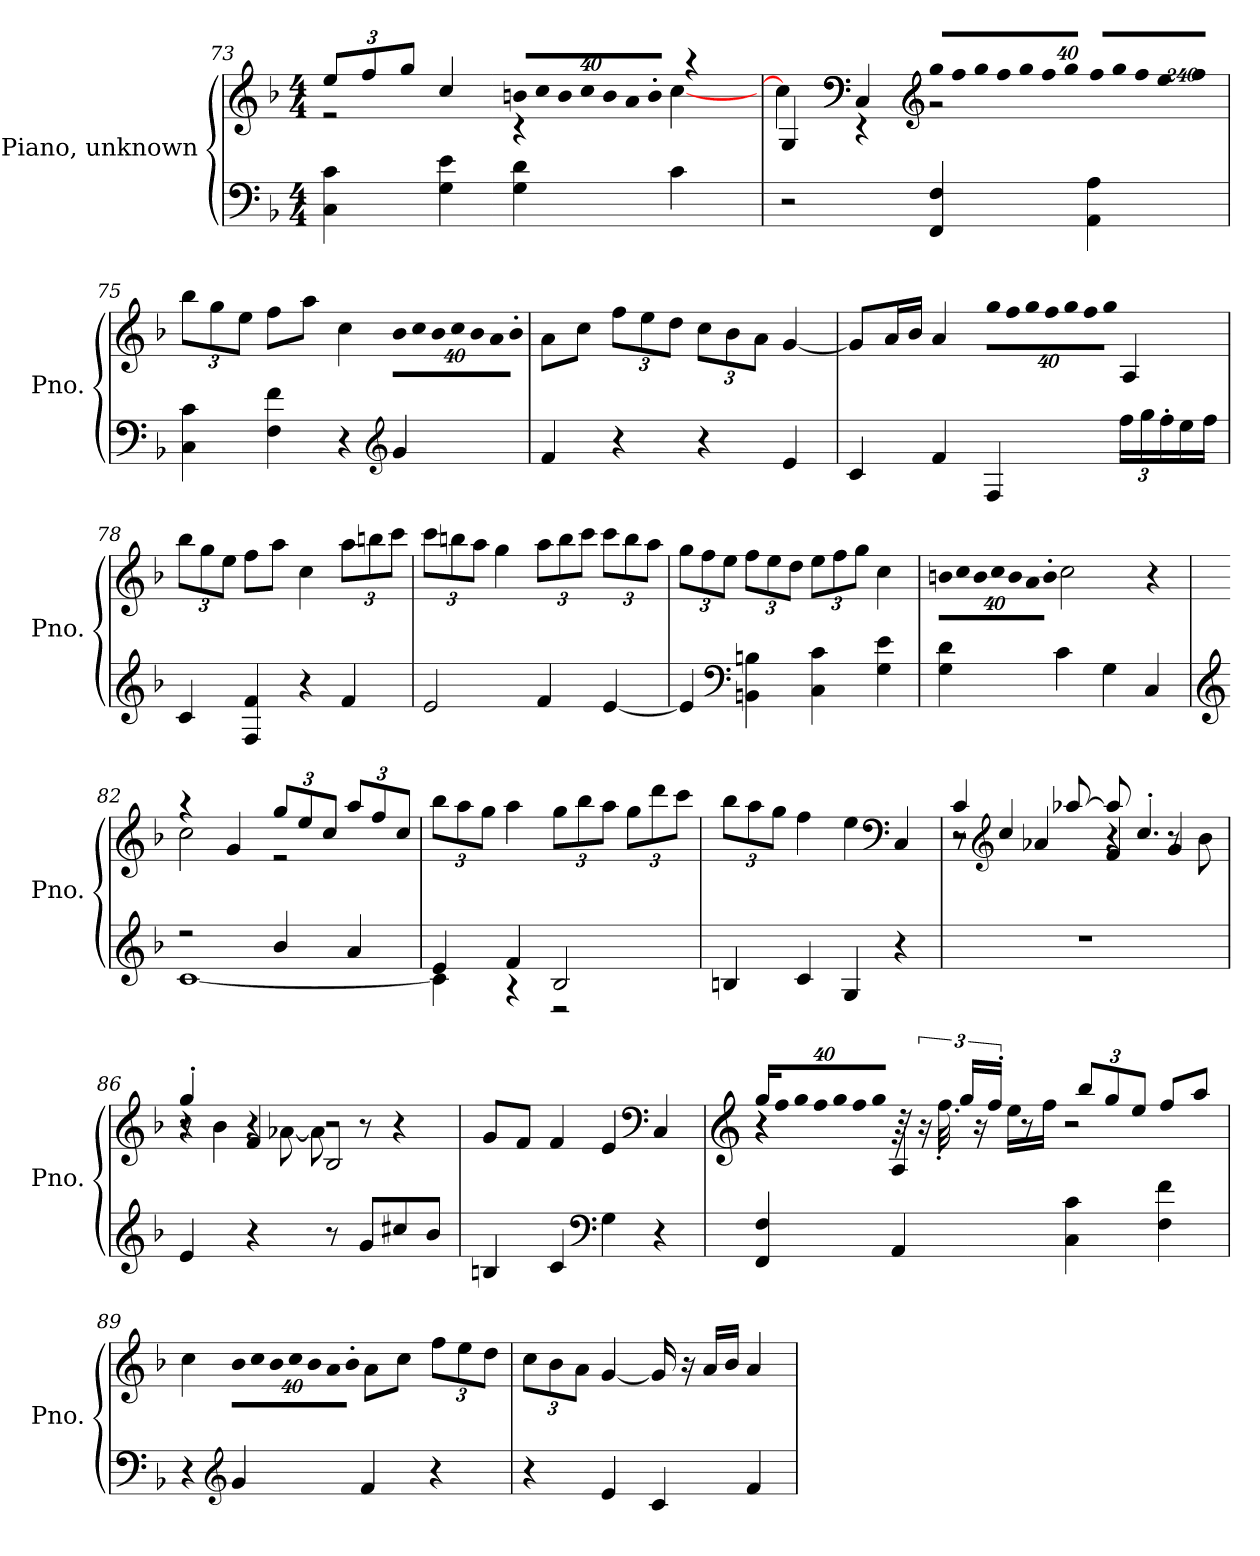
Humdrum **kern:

**kern	**kern
*part1	*part1
*staff2	*staff1
*I"Piano, unknown	*
*I'Pno.	*
!!LO:LB:g=z
*clefF4	*clefG2
*k[b-]	*k[b-]
*M4/4	*M4/4
*	*Xbrackettup
=73	=73
*	*^
4C\ 4c\	12ee/L	2r
.	12ff/	.
.	12gg/J	.
4G\ 4e\	4cc/	.
!	!LO:N:vis=32	!
4G\ 4d\	640%23bn/LLL	4r
!	!LO:N:vis=32	!
.	640%23cc/	.
!	!LO:N:vis=32	!
.	640%23b/	.
!	!LO:N:vis=32	!
.	640%23cc/	.
!	!LO:N:vis=32	!
.	640%23b/	.
!	!LO:N:vis=32	!
.	640%23a/	.
!	!LO:N:vis=32	!
.	640%23b'/JJJ	.
4c\	.	[4cc\
.	4r	.
640ryy	.	640ryy
=74	=74	=74
2r	4G/	4cc\]
*	*clefF4	*
.	4C/	4r
*	*clefG2	*
!	!LO:N:vis=32	!
4FF/ 4F/	640%23gg/LLL	2r
!	!LO:N:vis=32	!
.	640%23ff/	.
!	!LO:N:vis=32	!
.	640%23gg/	.
!	!LO:N:vis=32	!
.	640%23ff/	.
!	!LO:N:vis=32	!
.	640%23gg/	.
!	!LO:N:vis=32	!
.	640%23ff/	.
!	!LO:N:vis=32	!
.	640%23gg/JJJ	.
4AA\ 4A\	.	.
!	!LO:N:vis=32	!
.	640%23ff/LLL	.
!	!LO:N:vis=32	!
.	640%23gg/	.
!	!LO:N:vis=32	!
.	640%23ff/J	.
!	!LO:N:vis=16	!
.	1920%137ee/	.
!	!LO:N:vis=16	!
.	1920%137ff/JJ	.
480ryy	.	480ryy
*	*v	*v
=75	=75
4C\ 4c\	12bb-\L
.	12gg\
.	12ee\J
4F\ 4f\	8ff\L
.	8aa\J
4r	4cc\
*clefG2	*
!	!LO:N:vis=32
4g/	640%23b-\LLL
!	!LO:N:vis=32
.	640%23cc\
!	!LO:N:vis=32
.	640%23b-\
!	!LO:N:vis=32
.	640%23cc\
!	!LO:N:vis=32
.	640%23b-\
!	!LO:N:vis=32
.	640%23a\
!	!LO:N:vis=32
.	640%23b-'\JJJ
640ryy	.
!!LO:LB:g=z
=76	=76
4f/	8a\L
.	8cc\J
4r	12ff\L
.	12ee\
.	12dd\J
4r	12cc\L
.	12b-\
.	12a\J
4e/	[4g/
=77	=77
4c/	8g/L]
.	16a/L
.	16b-/JJ
4f/	4a/
!	!LO:N:vis=32
4F/	640%23gg\LLL
!	!LO:N:vis=32
.	640%23ff\
!	!LO:N:vis=32
.	640%23gg\
!	!LO:N:vis=32
.	640%23ff\
!	!LO:N:vis=32
.	640%23gg\
!	!LO:N:vis=32
.	640%23ff\
!	!LO:N:vis=32
.	640%23gg\JJJ
*Xbrackettup	*
24ff\LL	.
.	4A/
24gg\	.
24ff'\	.
16ee\	.
16ff\JJ	.
640ryy	.
=78	=78
4c/	12bb-\L
.	12gg\
.	12ee\J
4F/ 4f/	8ff\L
.	8aa\J
4r	4cc\
4f/	12aa\L
.	12bbn\
.	12ccc\J
!!LO:LB:g=z
=79	=79
2e/	12ccc\L
.	12bbn\
.	12aa\J
.	4gg\
4f/	12aa\L
.	12bb\
.	12ccc\J
[4e/	12ccc\L
.	12bb\
.	12aa\J
=80	=80
4e/]	12gg\L
.	12ff\
.	12ee\J
*clefF4	*
4BBn\ 4Bn\	12ff\L
.	12ee\
.	12dd\J
4C\ 4c\	12ee\L
.	12ff\
.	12gg\J
4G\ 4e\	4cc\
=81	=81
!	!LO:N:vis=32
4G\ 4d\	640%23bn\LLL
!	!LO:N:vis=32
.	640%23cc\
!	!LO:N:vis=32
.	640%23b\
!	!LO:N:vis=32
.	640%23cc\
!	!LO:N:vis=32
.	640%23b\
!	!LO:N:vis=32
.	640%23a\
!	!LO:N:vis=32
.	640%23b'\JJJ
4c\	.
.	2cc\
4G\	.
4C/	.
.	4r
640ryy	.
!!LO:PB:g=z
=82	=82
*clefG2	*
*^	*^
2r	[1c	4r	2cc\
.	.	4g/	.
4b-/	.	12gg/L	2r
.	.	12ee/	.
.	.	12cc/J	.
4a/	.	12aa/L	.
.	.	12ff/	.
.	.	12cc/J	.
*	*	*v	*v
=83	=83	=83
4e/	4c\]	12bb-\L
.	.	12aa\
.	.	12gg\J
4f/	4r	4aa\
2B-/	2r	12gg\L
.	.	12bb-\
.	.	12aa\J
.	.	12gg\L
.	.	12ddd\
.	.	12ccc\J
*v	*v	*
=84	=84
4Bn/	12bb-\L
.	12aa\
.	12gg\J
4c/	4ff\
4G/	4ee\
*	*clefF4
4r	4C/
=85	=85
*	*^
*	*	*^
1r	8r	2r	4c/
*	*clefG2	*	*
.	4cc/	.	.
.	.	.	4a-X/
.	[8aa-X/	.	.
.	8aa-/]	4r	4f/
.	4.cc'/	.	.
.	.	8r	4g/
.	.	8b-\	.
!!LO:LB:g=z	!!	!!
=86	=86	=86	=86
4e/	4gg'/	8r	4r
.	.	4b-\	.
4r	4r	.	4f/
.	.	[8a-X\	.
8r	2B-/	8a-\]	2r
8g/L	.	8r	.
8cc#X/	.	4r	.
8b-/J	.	.	.
*	*v	*v	*v
=87	=87
4Bn/	8g/L
.	8f/J
4c/	4f/
*clefF4	*
4G\	4e/
*	*clefF4
4r	4C/
=88	=88
*	*clefG2
!	!LO:N:vis=32
*	*^
*	*	*^
4FF/ 4F/	640%23gg/LLL	4r	4r
!	!LO:N:vis=32	!	!
.	640%23ff/	.	.
!	!LO:N:vis=32	!	!
.	640%23gg/	.	.
!	!LO:N:vis=32	!	!
.	640%23ff/	.	.
!	!LO:N:vis=32	!	!
.	640%23gg/	.	.
!	!LO:N:vis=32	!	!
.	640%23ff/	.	.
!	!LO:N:vis=32	!	!
.	640%23gg/JJJ	.	.
4AA/	.	64r	4A/
*	*brackettup	*	*
.	24r	.	.
.	.	32.ff'\	.
.	24gg/LL	.	.
.	.	16r	.
.	24ff'/JJ	.	.
.	.	16ee\LL	.
.	8r	.	.
.	.	16ff\JJ	.
4C\ 4c\	.	2r	2r
*	*Xbrackettup	*	*
.	12bb-/L	.	.
.	12gg/	.	.
.	12ee/J	.	.
4F\ 4f\	.	.	.
.	8ff/L	.	.
.	8aa/J	.	.
640ryy	.	640ryy	640ryy
*	*v	*v	*v
!!LO:LB:g=z
=89	=89
4r	4cc\
*clefG2	*
!	!LO:N:vis=32
4g/	640%23b-\LLL
!	!LO:N:vis=32
.	640%23cc\
!	!LO:N:vis=32
.	640%23b-\
!	!LO:N:vis=32
.	640%23cc\
!	!LO:N:vis=32
.	640%23b-\
!	!LO:N:vis=32
.	640%23a\
!	!LO:N:vis=32
.	640%23b-'\JJJ
4f/	.
.	8a\L
.	8cc\J
4r	.
.	12ff\L
.	12ee\
.	12dd\J
640ryy	.
=90	=90
4r	12cc\L
.	12b-\
.	12a\J
4e/	[4g/
4c/	16g/]
.	16r
.	16a/LL
.	16b-/JJ
4f/	4a/
=	=
*-	*-
